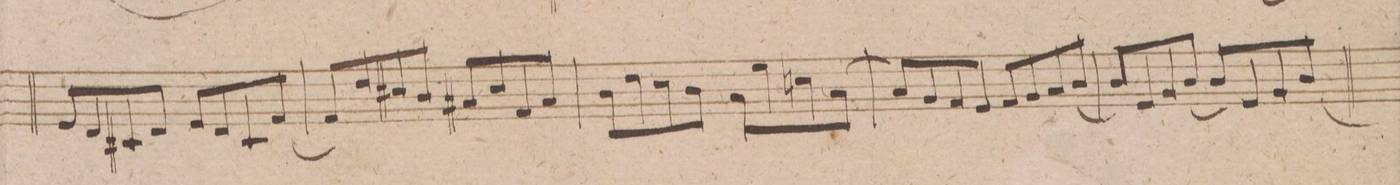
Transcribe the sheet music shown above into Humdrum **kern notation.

**kern	**dynam
*I"Violino 2do	*
*clefG2	*
*k[f#]	*
*met(c|)	*
*M2/2	*
8e/L	.
8d/	.
8c#X/	.
8d/J	.
8e/L	.
8d/	.
8c#/	.
[8f#/J	.
=275	=275
8f#L]/	.
8dd\	.
8cc#X\	.
8b\J	.
8a#X/L	.
8cc#\	.
8f#/	.
8a#/J	.
=276	=276
8b\L	.
8dd\	.
8cc\	.
8b\J	.
8a/L	.
8ee\	.
8ccn\	.
[8a/J	.
=277	=277
8a/L]	.
8g/	.
8f#/	.
8e/J	.
8f#/L	.
8g/	.
8a/	.
[8b\J	.
=278	=278
8b\L]	.
8e/	.
8g/	.
[8b\J	.
8b\L]	.
8e/	.
8g/	.
[8b\J	.
=279	=279
*-	*-
